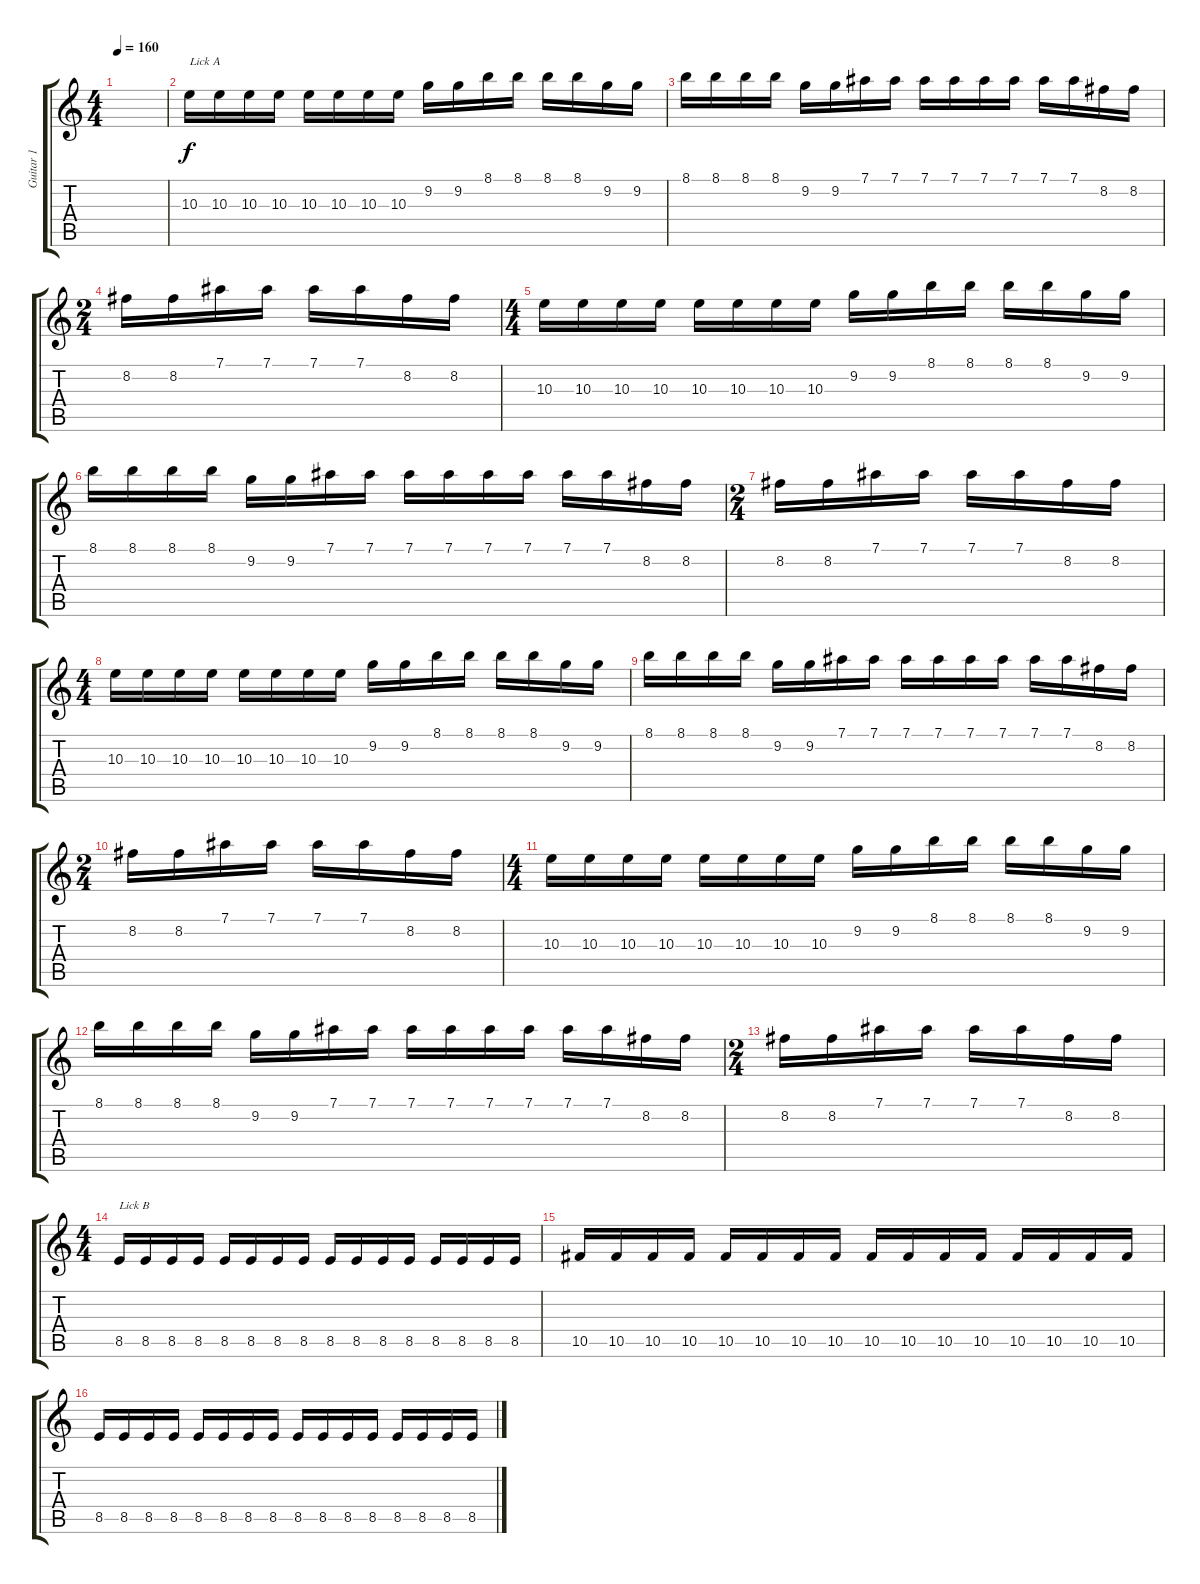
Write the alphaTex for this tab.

\track ("Guitar 1" "Guitar 1") {instrument distortionguitar}
\staff {score tabs}
\tuning (Eb4 Bb3 Gb3 Db3 Ab2 Eb2) {hide}
\ts (4 4)
\tempo 160
\clef g2
\ks c
|
10.3.16{txt "Lick A"} 10.3.16 10.3.16 10.3.16 10.3.16 10.3.16 10.3.16 10.3.16 9.2.16 9.2.16 8.1.16 8.1.16 8.1.16 8.1.16 9.2.16 9.2.16 |
8.1.16 8.1.16 8.1.16 8.1.16 9.2.16 9.2.16 7.1.16 7.1.16 7.1.16 7.1.16 7.1.16 7.1.16 7.1.16 7.1.16 8.2.16 8.2.16 |
\ts (2 4)
8.2.16 8.2.16 7.1.16 7.1.16 7.1.16 7.1.16 8.2.16 8.2.16 |
\ts (4 4)
10.3.16 10.3.16 10.3.16 10.3.16 10.3.16 10.3.16 10.3.16 10.3.16 9.2.16 9.2.16 8.1.16 8.1.16 8.1.16 8.1.16 9.2.16 9.2.16 |
8.1.16 8.1.16 8.1.16 8.1.16 9.2.16 9.2.16 7.1.16 7.1.16 7.1.16 7.1.16 7.1.16 7.1.16 7.1.16 7.1.16 8.2.16 8.2.16 |
\ts (2 4)
8.2.16 8.2.16 7.1.16 7.1.16 7.1.16 7.1.16 8.2.16 8.2.16 |
\ts (4 4)
10.3.16 10.3.16 10.3.16 10.3.16 10.3.16 10.3.16 10.3.16 10.3.16 9.2.16 9.2.16 8.1.16 8.1.16 8.1.16 8.1.16 9.2.16 9.2.16 |
8.1.16 8.1.16 8.1.16 8.1.16 9.2.16 9.2.16 7.1.16 7.1.16 7.1.16 7.1.16 7.1.16 7.1.16 7.1.16 7.1.16 8.2.16 8.2.16 |
\ts (2 4)
8.2.16 8.2.16 7.1.16 7.1.16 7.1.16 7.1.16 8.2.16 8.2.16 |
\ts (4 4)
10.3.16 10.3.16 10.3.16 10.3.16 10.3.16 10.3.16 10.3.16 10.3.16 9.2.16 9.2.16 8.1.16 8.1.16 8.1.16 8.1.16 9.2.16 9.2.16 |
8.1.16 8.1.16 8.1.16 8.1.16 9.2.16 9.2.16 7.1.16 7.1.16 7.1.16 7.1.16 7.1.16 7.1.16 7.1.16 7.1.16 8.2.16 8.2.16 |
\ts (2 4)
8.2.16 8.2.16 7.1.16 7.1.16 7.1.16 7.1.16 8.2.16 8.2.16 |
\ts (4 4)
8.5.16{txt "Lick B"} 8.5.16 8.5.16 8.5.16 8.5.16 8.5.16 8.5.16 8.5.16 8.5.16 8.5.16 8.5.16 8.5.16 8.5.16 8.5.16 8.5.16 8.5.16 |
10.5.16 10.5.16 10.5.16 10.5.16 10.5.16 10.5.16 10.5.16 10.5.16 10.5.16 10.5.16 10.5.16 10.5.16 10.5.16 10.5.16 10.5.16 10.5.16 |
8.5.16 8.5.16 8.5.16 8.5.16 8.5.16 8.5.16 8.5.16 8.5.16 8.5.16 8.5.16 8.5.16 8.5.16 8.5.16 8.5.16 8.5.16 8.5.16
